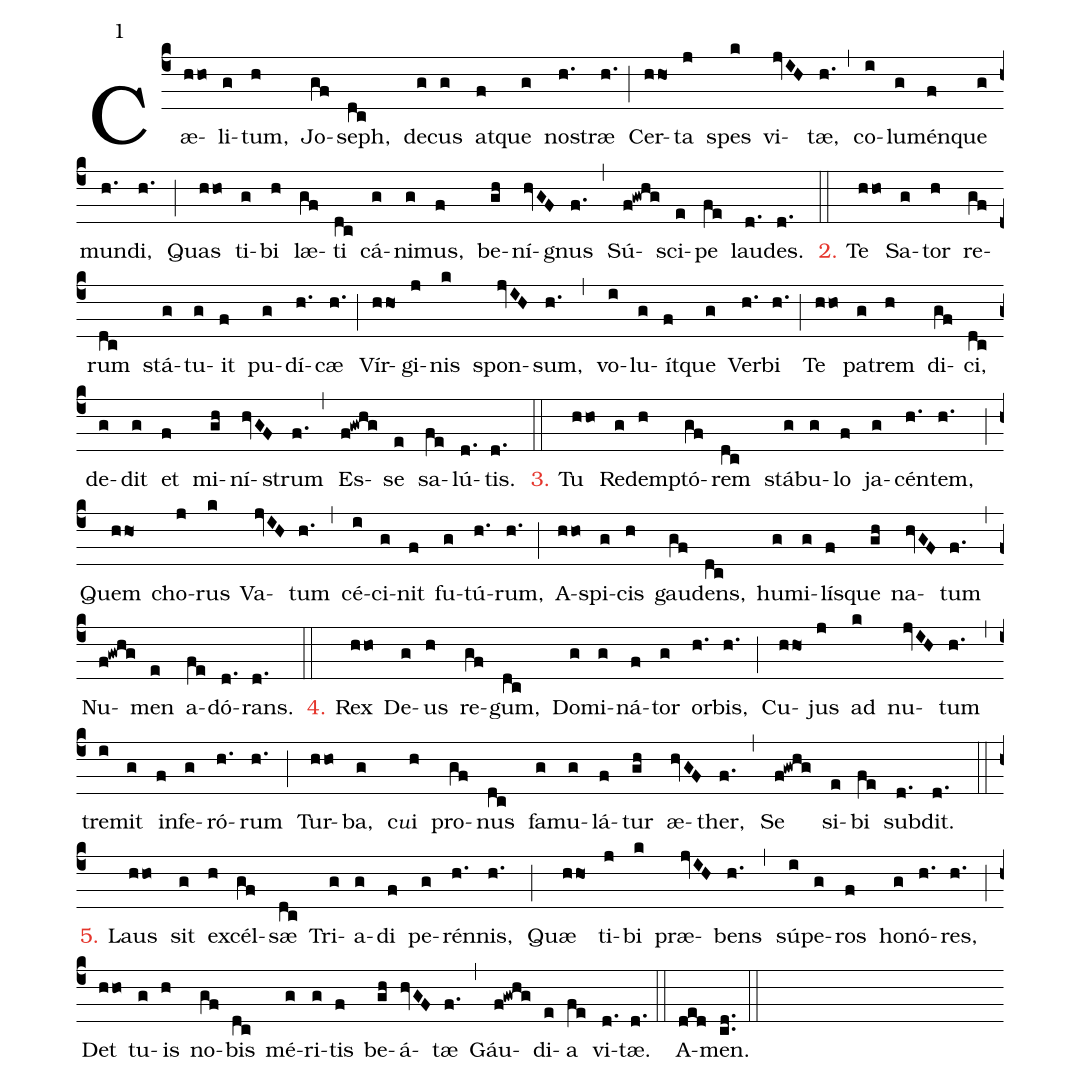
mode:1;
%%
(c4) Cæ(hho)li(g)tum,(h) Jo(gf)seph,(dc) de(g)cus(g) at(f)que(g) no(h.)stræ(h.) (;) Cer(hho)ta(j) spes(k) vi(jvIH)tæ,(h.) (,) co(i)lu(g)mén(f)que(g) mun(h.)di,(h.) (;) Quas(hho) ti(g)bi(h) læ(gf)ti(dc) cá(g)ni(g)mus,(f) be(gh)ní(hvGF)gnus(f.) (,) Sú(f!gwhg)sci(e)pe(fe) lau(d.)des.(d.) (::)  <c>2.</c> Te(hho) Sa(g)tor(h) re(gf)rum(dc) stá(g)tu(g)it(f) pu(g)dí(h.)cæ(h.) (;) Vír(hho)gi(j)nis(k) spon(jvIH)sum,(h.) (,) vo(i)lu(g)ít(f)que(g) Ver(h.)bi(h.) (;) Te(hho) pa(g)trem(h) di(gf)ci,(dc) de(g)dit(g) et(f) mi(gh)ní(hvGF)strum(f.) (,) Es(f!gwhg)se(e) sa(fe)lú(d.)tis.(d.) (::)  <c>3.</c> Tu(hho) Re(g)dem(h)ptó(gf)rem(dc) stá(g)bu(g)lo(f) ja(g)cén(h.)tem,(h.) (;) Quem(hho) cho(j)rus(k) Va(jvIH)tum(h.) (,) cé(i)ci(g)nit(f) fu(g)tú(h.)rum,(h.) (;) A(hho)spi(g)cis(h) gau(gf)dens,(dc) hu(g)mi(g)lís(f)que(gh) na(hvGF)tum(f.) (,) Nu(f!gwhg)men(e) a(fe)dó(d.)rans.(d.) (::)  <c>4.</c> Rex(hho) De(g)us(h) re(gf)gum,(dc) Do(g)mi(g)ná(f)tor(g) or(h.)bis,(h.) (;) Cu(hho)jus(j) ad(k) nu(jvIH)tum(h.) (,) tre(i)mit(g) in(f)fe(g)ró(h.)rum(h.) (;) Tur(hho)ba,(g) c<e>u</e>{i}(h) pro(gf)nus(dc) fa(g)mu(g)lá(f)tur(gh) æ(hvGF)ther,(f.) (,) Se(f!gwhg) si(e)bi(fe) sub(d.)dit.(d.) (::)  <c>5.</c> Laus(hho) sit(g) ex(h)cél(gf)sæ(dc) Tri(g)a(g)di(f) pe(g)rén(h.)nis,(h.) (;) Quæ(hho) ti(j)bi(k) præ(jvIH)bens(h.) (,) sú(i)pe(g)ros(f) ho(g)nó(h.)res,(h.) (;) Det(hho) tu(g)is(h) no(gf)bis(dc) mé(g)ri(g)tis(f) be(gh)á(hvGF)tæ(f.) (,) Gáu(f!gwhg)di(e)a(fe) vi(d.)tæ.(d.) (::) A(ded)men.(cd..) (::)
